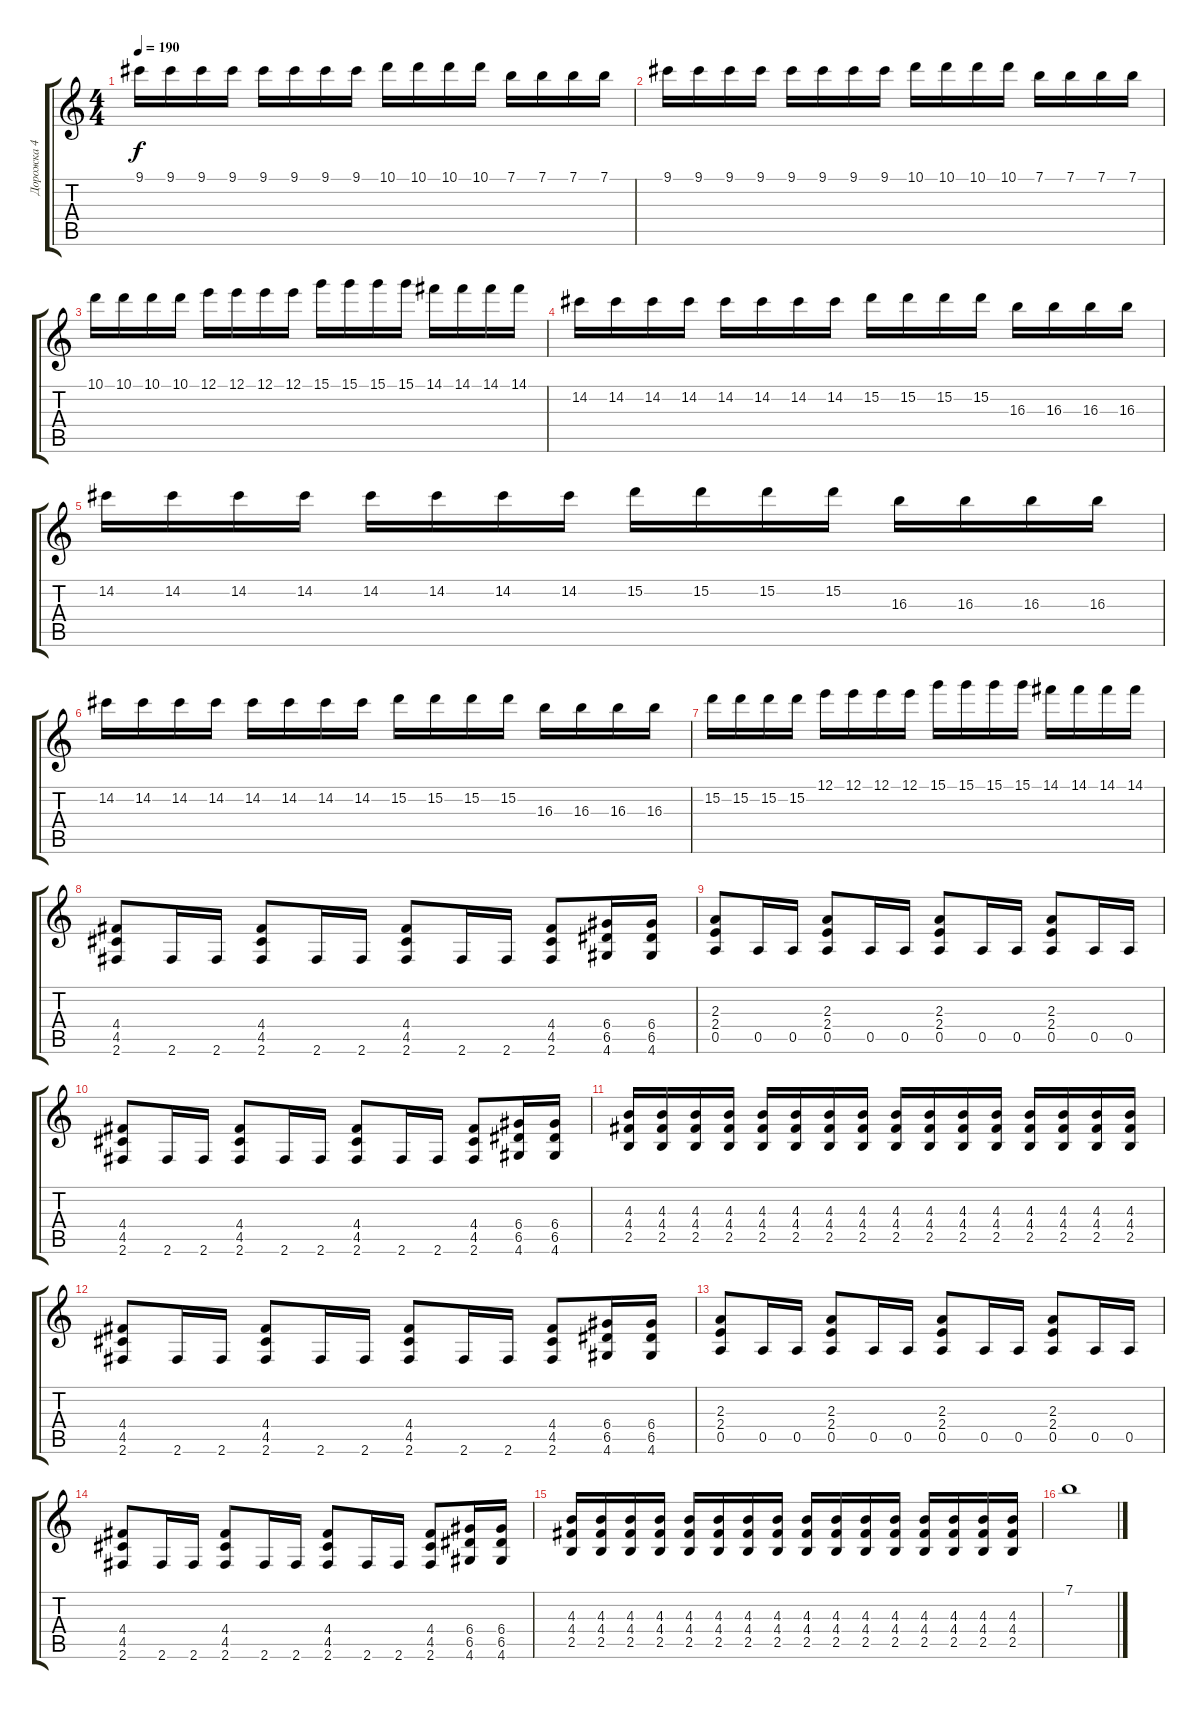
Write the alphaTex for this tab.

\track ("Дорожка 4" "Дорожка 4") {instrument distortionguitar}
\staff {score tabs}
\tuning (E4 B3 G3 D3 A2 E2) {hide}
\ts (4 4)
\tempo 190
\clef g2
\ks c
9.1.16{dy f} 9.1.16 9.1.16 9.1.16 9.1.16 9.1.16 9.1.16 9.1.16 10.1.16 10.1.16 10.1.16 10.1.16 7.1.16 7.1.16 7.1.16 7.1.16 |
9.1.16 9.1.16 9.1.16 9.1.16 9.1.16 9.1.16 9.1.16 9.1.16 10.1.16 10.1.16 10.1.16 10.1.16 7.1.16 7.1.16 7.1.16 7.1.16 |
10.1.16 10.1.16 10.1.16 10.1.16 12.1.16 12.1.16 12.1.16 12.1.16 15.1.16 15.1.16 15.1.16 15.1.16 14.1.16 14.1.16 14.1.16 14.1.16 |
14.2.16 14.2.16 14.2.16 14.2.16 14.2.16 14.2.16 14.2.16 14.2.16 15.2.16 15.2.16 15.2.16 15.2.16 16.3.16 16.3.16 16.3.16 16.3.16 |
14.2.16 14.2.16 14.2.16 14.2.16 14.2.16 14.2.16 14.2.16 14.2.16 15.2.16 15.2.16 15.2.16 15.2.16 16.3.16 16.3.16 16.3.16 16.3.16 |
14.2.16 14.2.16 14.2.16 14.2.16 14.2.16 14.2.16 14.2.16 14.2.16 15.2.16 15.2.16 15.2.16 15.2.16 16.3.16 16.3.16 16.3.16 16.3.16 |
15.2.16 15.2.16 15.2.16 15.2.16 12.1.16 12.1.16 12.1.16 12.1.16 15.1.16 15.1.16 15.1.16 15.1.16 14.1.16 14.1.16 14.1.16 14.1.16 |
(4.4 4.5 2.6).8 2.6.16 2.6.16 (4.4 4.5 2.6).8 2.6.16 2.6.16 (4.4 4.5 2.6).8 2.6.16 2.6.16 (4.4 4.5 2.6).8 (6.4 6.5 4.6).16 (6.4 6.5 4.6).16 |
(2.3 2.4 0.5).8 0.5.16 0.5.16 (2.3 2.4 0.5).8 0.5.16 0.5.16 (2.3 2.4 0.5).8 0.5.16 0.5.16 (2.3 2.4 0.5).8 0.5.16 0.5.16 |
(4.4 4.5 2.6).8 2.6.16 2.6.16 (4.4 4.5 2.6).8 2.6.16 2.6.16 (4.4 4.5 2.6).8 2.6.16 2.6.16 (4.4 4.5 2.6).8 (6.4 6.5 4.6).16 (6.4 6.5 4.6).16 |
(4.3 4.4 2.5).16 (4.3 4.4 2.5).16 (4.3 4.4 2.5).16 (4.3 4.4 2.5).16 (4.3 4.4 2.5).16 (4.3 4.4 2.5).16 (4.3 4.4 2.5).16 (4.3 4.4 2.5).16 (4.3 4.4 2.5).16 (4.3 4.4 2.5).16 (4.3 4.4 2.5).16 (4.3 4.4 2.5).16 (4.3 4.4 2.5).16 (4.3 4.4 2.5).16 (4.3 4.4 2.5).16 (4.3 4.4 2.5).16 |
(4.4 4.5 2.6).8 2.6.16 2.6.16 (4.4 4.5 2.6).8 2.6.16 2.6.16 (4.4 4.5 2.6).8 2.6.16 2.6.16 (4.4 4.5 2.6).8 (6.4 6.5 4.6).16 (6.4 6.5 4.6).16 |
(2.3 2.4 0.5).8 0.5.16 0.5.16 (2.3 2.4 0.5).8 0.5.16 0.5.16 (2.3 2.4 0.5).8 0.5.16 0.5.16 (2.3 2.4 0.5).8 0.5.16 0.5.16 |
(4.4 4.5 2.6).8 2.6.16 2.6.16 (4.4 4.5 2.6).8 2.6.16 2.6.16 (4.4 4.5 2.6).8 2.6.16 2.6.16 (4.4 4.5 2.6).8 (6.4 6.5 4.6).16 (6.4 6.5 4.6).16 |
(4.3 4.4 2.5).16 (4.3 4.4 2.5).16 (4.3 4.4 2.5).16 (4.3 4.4 2.5).16 (4.3 4.4 2.5).16 (4.3 4.4 2.5).16 (4.3 4.4 2.5).16 (4.3 4.4 2.5).16 (4.3 4.4 2.5).16 (4.3 4.4 2.5).16 (4.3 4.4 2.5).16 (4.3 4.4 2.5).16 (4.3 4.4 2.5).16 (4.3 4.4 2.5).16 (4.3 4.4 2.5).16 (4.3 4.4 2.5).16 |
7.1.1
